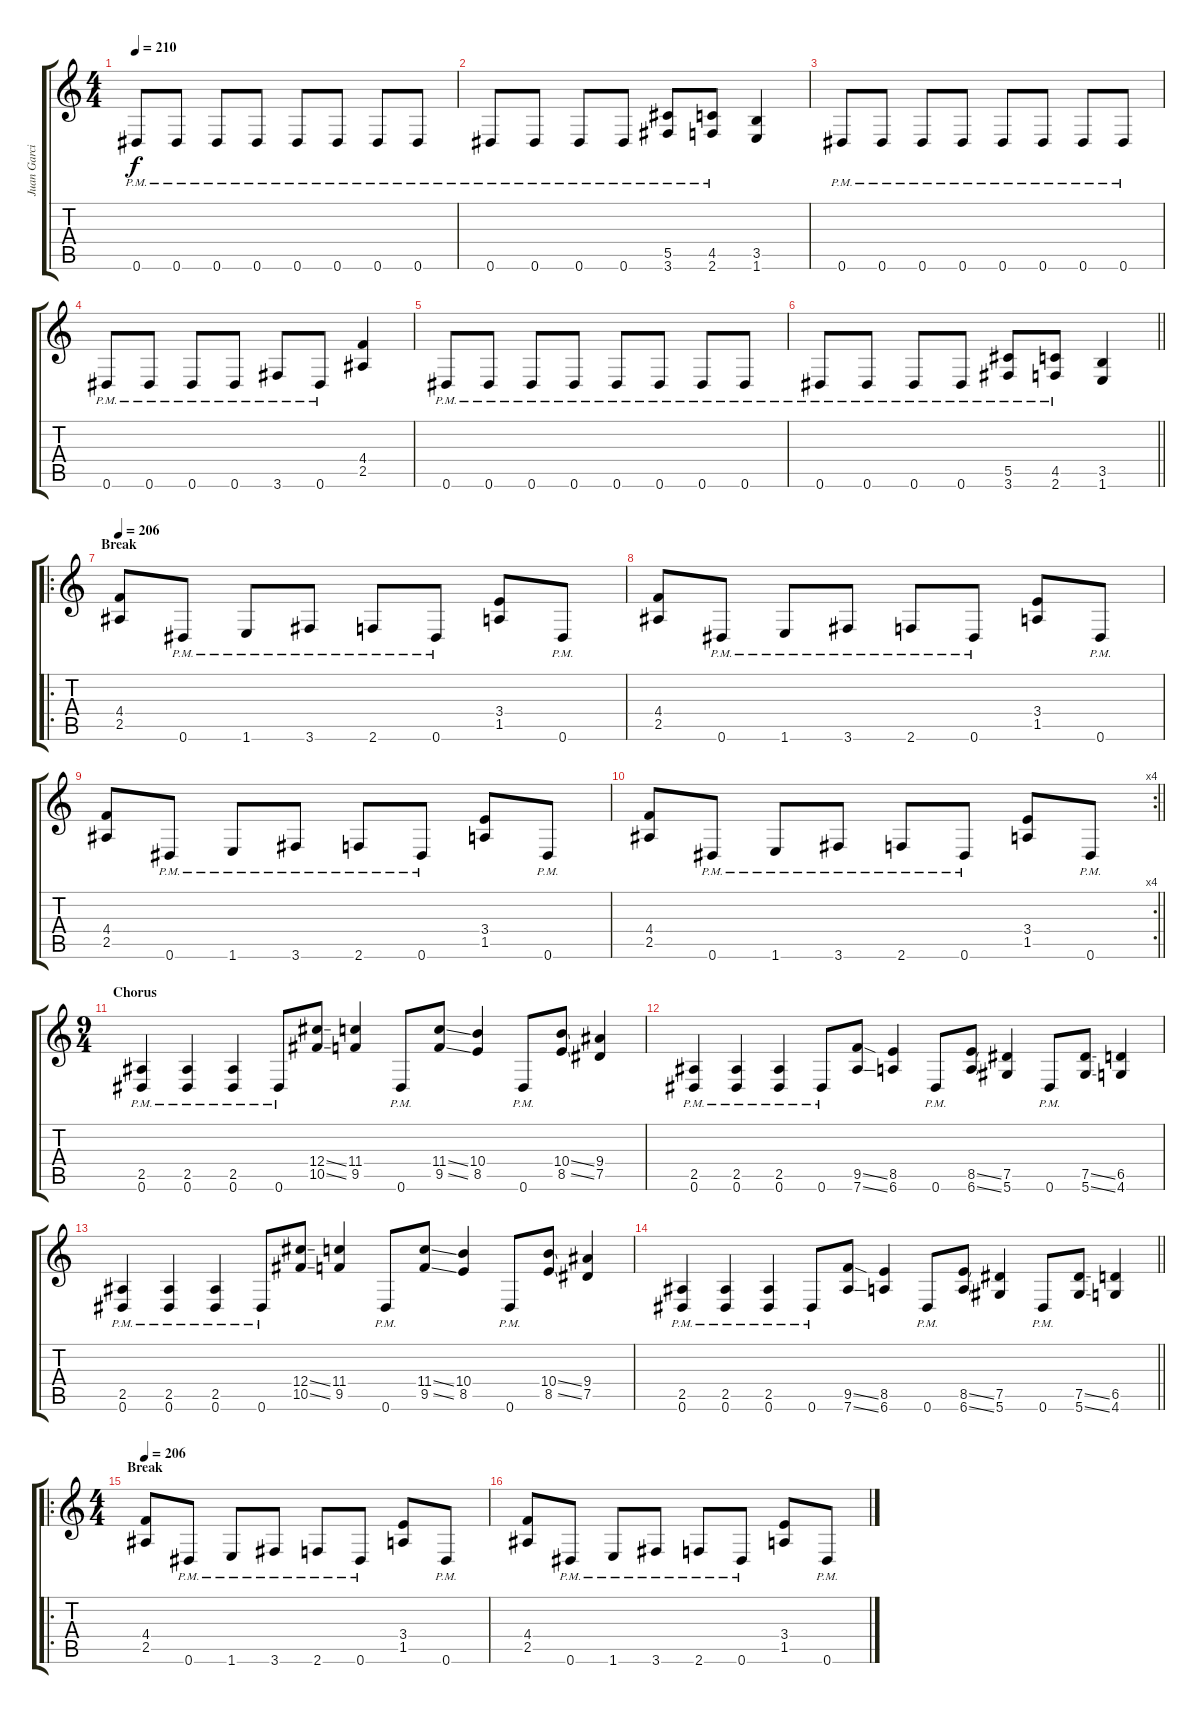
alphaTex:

\track ("Juan Garcia" "Juan Garci") {instrument distortionguitar}
\staff {score tabs}
\tuning (Eb4 Bb3 Gb3 Db3 Ab2 Eb2) {hide}
\ts (4 4)
\tempo 210
\clef g2
\ks c
0.6{pm}.8{dy f} 0.6{pm}.8 0.6{pm}.8 0.6{pm}.8 0.6{pm}.8 0.6{pm}.8 0.6{pm}.8 0.6{pm}.8 |
0.6{pm}.8 0.6{pm}.8 0.6{pm}.8 0.6{pm}.8 (5.5{pm} 3.6{pm}).8 (4.5{pm} 2.6{pm}).8 (3.5 1.6).4 |
0.6{pm}.8 0.6{pm}.8 0.6{pm}.8 0.6{pm}.8 0.6{pm}.8 0.6{pm}.8 0.6{pm}.8 0.6{pm}.8 |
0.6{pm}.8 0.6{pm}.8 0.6{pm}.8 0.6{pm}.8 3.6{pm}.8 0.6{pm}.8 (4.4 2.5).4 |
0.6{pm}.8 0.6{pm}.8 0.6{pm}.8 0.6{pm}.8 0.6{pm}.8 0.6{pm}.8 0.6{pm}.8 0.6{pm}.8 |
\barLineRight lightlight
0.6{pm}.8 0.6{pm}.8 0.6{pm}.8 0.6{pm}.8 (5.5{pm} 3.6{pm}).8 (4.5{pm} 2.6{pm}).8 (3.5 1.6).4 |
\ro
\section ("" "Break")
\tempo 206
(4.4 2.5).8 0.6{pm}.8 1.6{pm}.8 3.6{pm}.8 2.6{pm}.8 0.6{pm}.8 (3.4 1.5).8 0.6{pm}.8 |
(4.4 2.5).8 0.6{pm}.8 1.6{pm}.8 3.6{pm}.8 2.6{pm}.8 0.6{pm}.8 (3.4 1.5).8 0.6{pm}.8 |
(4.4 2.5).8 0.6{pm}.8 1.6{pm}.8 3.6{pm}.8 2.6{pm}.8 0.6{pm}.8 (3.4 1.5).8 0.6{pm}.8 |
\rc 4
\barLineRight lightlight
(4.4 2.5).8 0.6{pm}.8 1.6{pm}.8 3.6{pm}.8 2.6{pm}.8 0.6{pm}.8 (3.4 1.5).8 0.6{pm}.8 |
\ts (9 4)
\section ("" "Chorus")
(2.5{pm} 0.6{pm}).4 (2.5{pm} 0.6{pm}).4 (2.5{pm} 0.6{pm}).4 0.6{pm}.8 (12.4{ss} 10.5{ss}).8 (11.4 9.5).4 0.6{pm}.8 (11.4{ss} 9.5{ss}).8 (10.4 8.5).4 0.6{pm}.8 (10.4{ss} 8.5{ss}).8 (9.4 7.5).4 |
(2.5{pm} 0.6{pm}).4 (2.5{pm} 0.6{pm}).4 (2.5{pm} 0.6{pm}).4 0.6{pm}.8 (9.5{ss} 7.6{ss}).8 (8.5 6.6).4 0.6{pm}.8 (8.5{ss} 6.6{ss}).8 (7.5 5.6).4 0.6{pm}.8 (7.5{ss} 5.6{ss}).8 (6.5 4.6).4 |
(2.5{pm} 0.6{pm}).4 (2.5{pm} 0.6{pm}).4 (2.5{pm} 0.6{pm}).4 0.6{pm}.8 (12.4{ss} 10.5{ss}).8 (11.4 9.5).4 0.6{pm}.8 (11.4{ss} 9.5{ss}).8 (10.4 8.5).4 0.6{pm}.8 (10.4{ss} 8.5{ss}).8 (9.4 7.5).4 |
\barLineRight lightlight
(2.5{pm} 0.6{pm}).4 (2.5{pm} 0.6{pm}).4 (2.5{pm} 0.6{pm}).4 0.6{pm}.8 (9.5{ss} 7.6{ss}).8 (8.5 6.6).4 0.6{pm}.8 (8.5{ss} 6.6{ss}).8 (7.5 5.6).4 0.6{pm}.8 (7.5{ss} 5.6{ss}).8 (6.5 4.6).4 |
\ro
\ts (4 4)
\section ("" "Break")
\tempo 206
(4.4 2.5).8 0.6{pm}.8 1.6{pm}.8 3.6{pm}.8 2.6{pm}.8 0.6{pm}.8 (3.4 1.5).8 0.6{pm}.8 |
(4.4 2.5).8 0.6{pm}.8 1.6{pm}.8 3.6{pm}.8 2.6{pm}.8 0.6{pm}.8 (3.4 1.5).8 0.6{pm}.8
